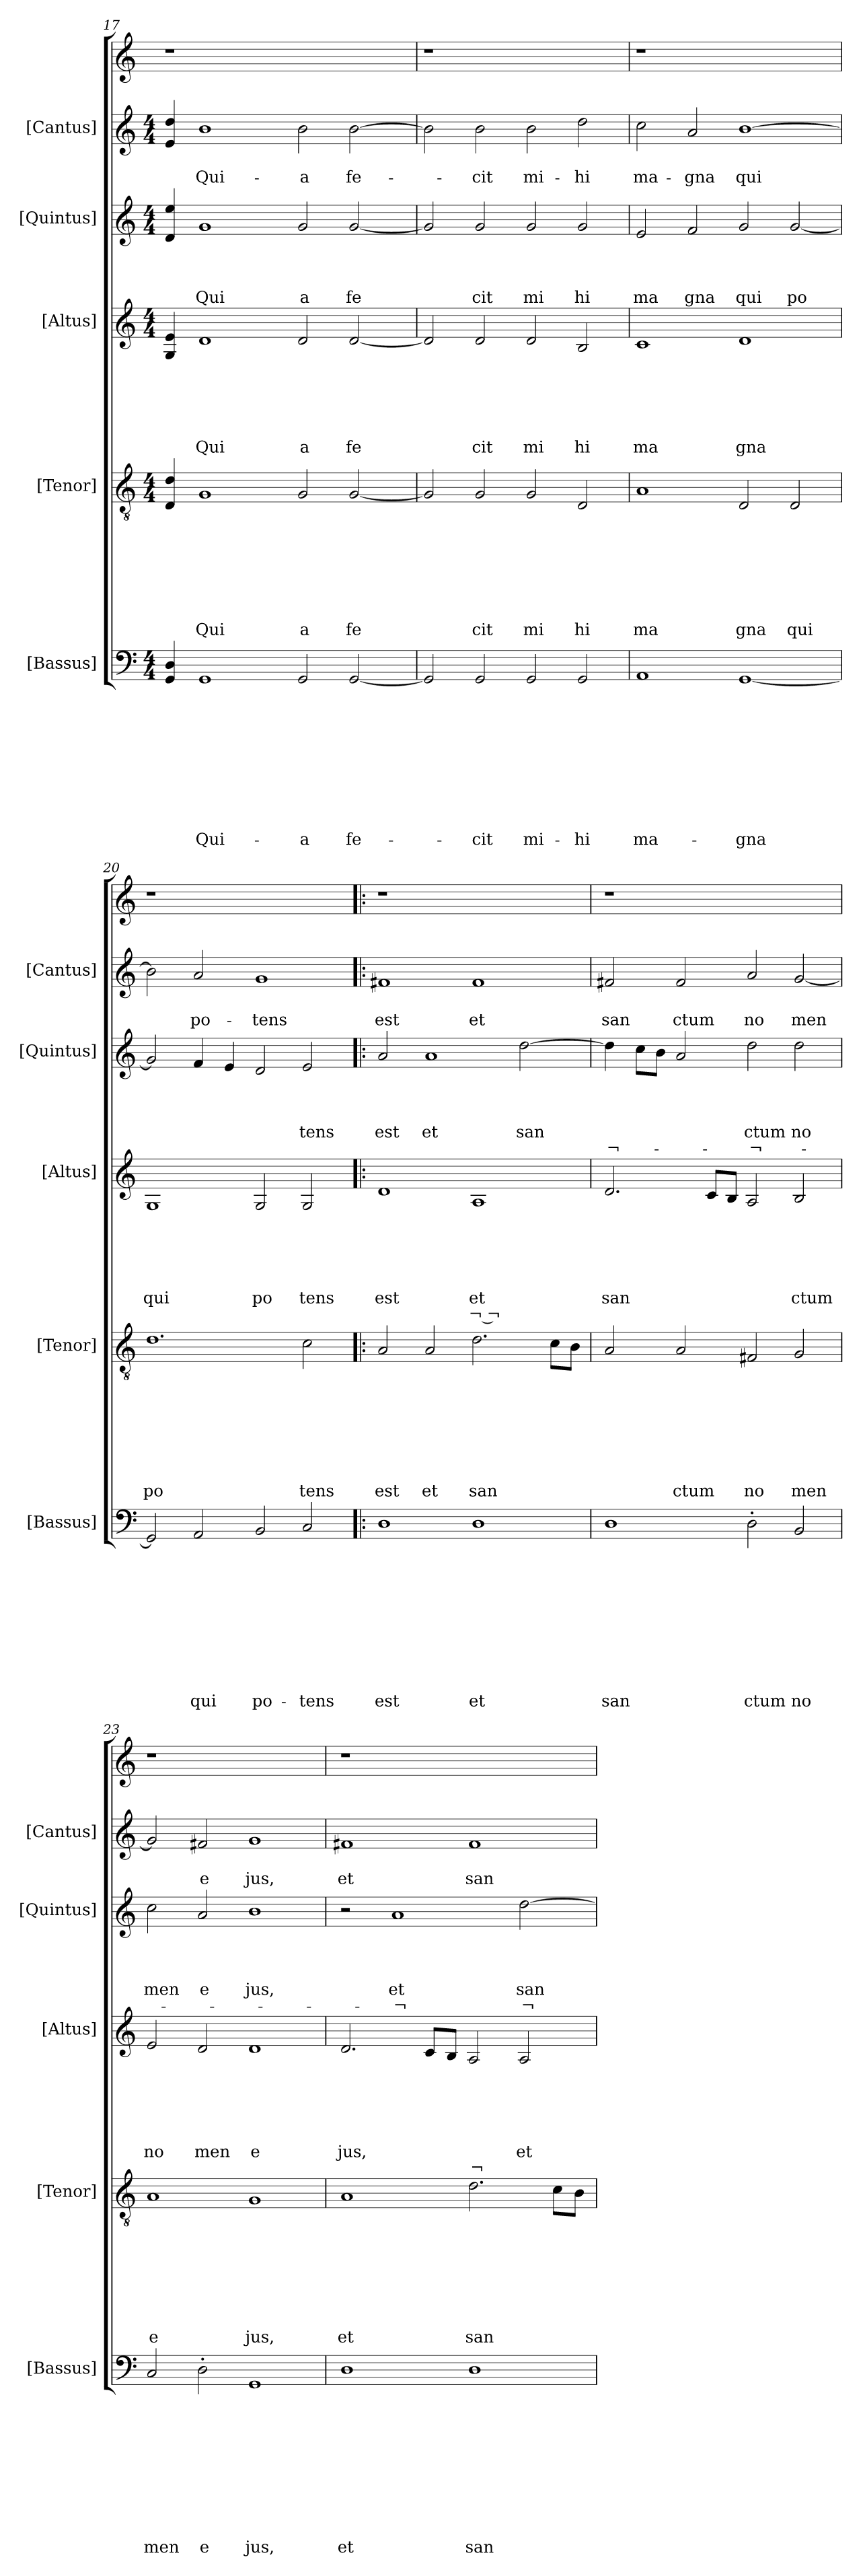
**kern	**text	**text	**text	**text	**text	**text	**text	**text	**text	**text	**kern	**text	**text	**text	**text	**text	**text	**text	**text	**kern	**text	**text	**text	**text	**text	**text	**text	**kern	**text	**text	**text	**text	**text	**kern	**text	**text	**kern
*part6	*part6	*part6	*part6	*part6	*part6	*part6	*part6	*part6	*part6	*part6	*part5	*part5	*part5	*part5	*part5	*part5	*part5	*part5	*part5	*part4	*part4	*part4	*part4	*part4	*part4	*part4	*part4	*part3	*part3	*part3	*part3	*part3	*part3	*part2	*part2	*part2	*part1
*staff6	*staff6	*staff6	*staff6	*staff6	*staff6	*staff6	*staff6	*staff6	*staff6	*staff6	*staff5	*staff5	*staff5	*staff5	*staff5	*staff5	*staff5	*staff5	*staff5	*staff4	*staff4	*staff4	*staff4	*staff4	*staff4	*staff4	*staff4	*staff3	*staff3	*staff3	*staff3	*staff3	*staff3	*staff2	*staff2	*staff2	*staff1
*I"[Bassus]	*	*	*	*	*	*	*	*	*	*	*I"[Tenor]	*	*	*	*	*	*	*	*	*I"[Altus]	*	*	*	*	*	*	*	*I"[Quintus]	*	*	*	*	*	*I"[Cantus]	*	*	*
*I'[Bassus]	*	*	*	*	*	*	*	*	*	*	*I'[Tenor]	*	*	*	*	*	*	*	*	*I'[Altus]	*	*	*	*	*	*	*	*I'[Quintus]	*	*	*	*	*	*I'[Cantus]	*	*	*
!!LO:LB:g=z
*clefF4	*	*	*	*	*	*	*	*	*	*	*clefGv2	*	*	*	*	*	*	*	*	*clefG2	*	*	*	*	*	*	*	*clefG2	*	*	*	*	*	*clefG2	*	*	*clefG2
*k[]	*	*	*	*	*	*	*	*	*	*	*k[]	*	*	*	*	*	*	*	*	*k[]	*	*	*	*	*	*	*	*k[]	*	*	*	*	*	*k[]	*	*	*k[]
*C:	*	*	*	*	*	*	*	*	*	*	*C:	*	*	*	*	*	*	*	*	*C:	*	*	*	*	*	*	*	*C:	*	*	*	*	*	*C:	*	*	*C:
*M4/4	*	*	*	*	*	*	*	*	*	*	*M4/4	*	*	*	*	*	*	*	*	*M4/4	*	*	*	*	*	*	*	*M4/4	*	*	*	*	*	*M4/4	*	*	*
=17	=17	=17	=17	=17	=17	=17	=17	=17	=17	=17	=17	=17	=17	=17	=17	=17	=17	=17	=17	=17	=17	=17	=17	=17	=17	=17	=17	=17	=17	=17	=17	=17	=17	=17	=17	=17	=17
4GG/ 4D/	.	.	.	.	.	.	.	.	.	.	4D/ 4d/	.	.	.	.	.	.	.	.	4G/ 4e/	.	.	.	.	.	.	.	4d/ 4ee/	.	.	.	.	.	4e/ 4dd/	.	.	1r
!	!	!	!	!	!	!	!	!	!	!LO:LY:b	!	!	!	!	!	!	!	!	!LO:LY:b	!	!	!	!	!	!	!LO:LY:b	!	!	!	!	!	!LO:LY:b	!	!	!	!LO:LY:b	!
1GG	.	.	.	.	.	.	.	.	.	Qui-	1G	.	.	.	.	.	.	.	Qui	1d	.	.	.	.	.	-Qui	.	1g	.	.	.	Qui	.	1b	.	-Qui-	.
.	.	.	.	.	.	.	.	.	.	.	.	.	.	.	.	.	.	.	.	.	.	.	.	.	.	.	.	.	.	.	.	.	.	.	.	.	1ryy
!	!	!	!	!	!	!	!	!	!	!LO:LY:b	!	!	!	!	!	!	!	!	!LO:LY:b	!	!	!	!	!	!	!LO:LY:b	!	!	!	!	!	!LO:LY:b	!	!	!	!LO:LY:b	!
2GG/	.	.	.	.	.	.	.	.	.	-a	2G/	.	.	.	.	.	.	.	a	2d/	.	.	.	.	.	a	.	2g/	.	.	.	a	.	2b\	.	-a	.
!	!	!	!	!	!	!	!	!	!	!LO:LY:b	!	!	!	!	!	!	!	!	!LO:LY:b	!	!	!	!	!	!	!LO:LY:b	!	!	!	!	!	!LO:LY:b	!	!	!	!LO:LY:b	!
[<2GG/	.	.	.	.	.	.	.	.	.	fe-	[<2G/	.	.	.	.	.	.	.	fe	[<2d/	.	.	.	.	.	fe	.	[<2g/	.	.	.	fe	.	[>2b\	.	fe-	.
.	.	.	.	.	.	.	.	.	.	.	.	.	.	.	.	.	.	.	.	.	.	.	.	.	.	.	.	.	.	.	.	.	.	.	.	.	4ryy
=18	=18	=18	=18	=18	=18	=18	=18	=18	=18	=18	=18	=18	=18	=18	=18	=18	=18	=18	=18	=18	=18	=18	=18	=18	=18	=18	=18	=18	=18	=18	=18	=18	=18	=18	=18	=18	=18
2GG/]	.	.	.	.	.	.	.	.	.	.	2G/]	.	.	.	.	.	.	.	.	2d/]	.	.	.	.	.	.	.	2g/]	.	.	.	.	.	2b\]	.	.	1r
!	!	!	!	!	!	!	!	!	!	!LO:LY:b	!	!	!	!	!	!	!	!	!LO:LY:b	!	!	!	!	!	!	!LO:LY:b	!	!	!	!	!	!LO:LY:b	!	!	!	!LO:LY:b	!
2GG/	.	.	.	.	.	.	.	.	.	-cit	2G/	.	.	.	.	.	.	.	cit	2d/	.	.	.	.	.	cit	.	2g/	.	.	.	cit	.	2b\	.	-cit	.
!	!	!	!	!	!	!	!	!	!	!LO:LY:b	!	!	!	!	!	!	!	!	!LO:LY:b	!	!	!	!	!	!	!LO:LY:b	!	!	!	!	!	!LO:LY:b	!	!	!	!LO:LY:b	!
2GG/	.	.	.	.	.	.	.	.	.	mi-	2G/	.	.	.	.	.	.	.	mi	2d/	.	.	.	.	.	mi	.	2g/	.	.	.	mi	.	2b\	.	mi-	1ryy
!	!	!	!	!	!	!	!	!	!	!LO:LY:b	!	!	!	!	!	!	!	!	!LO:LY:b	!	!	!	!	!	!	!LO:LY:b	!	!	!	!	!	!LO:LY:b	!	!	!	!LO:LY:b	!
2GG/	.	.	.	.	.	.	.	.	.	-hi	2D/	.	.	.	.	.	.	.	hi	2B/	.	.	.	.	.	hi	.	2g/	.	.	.	hi	.	2dd\	.	-hi	.
=19	=19	=19	=19	=19	=19	=19	=19	=19	=19	=19	=19	=19	=19	=19	=19	=19	=19	=19	=19	=19	=19	=19	=19	=19	=19	=19	=19	=19	=19	=19	=19	=19	=19	=19	=19	=19	=19
!	!	!	!	!	!	!	!	!	!	!LO:LY:b	!	!	!	!	!	!	!	!	!LO:LY:b	!	!	!	!	!	!	!LO:LY:b	!	!	!	!	!	!LO:LY:b	!	!	!	!LO:LY:b	!
1AA	.	.	.	.	.	.	.	.	.	ma-	1A	.	.	.	.	.	.	.	ma	1c	.	.	.	.	.	ma	.	2e/	.	.	.	ma	.	2cc\	.	ma-	1r
!	!	!	!	!	!	!	!	!	!	!	!	!	!	!	!	!	!	!	!	!	!	!	!	!	!	!	!	!	!	!	!	!LO:LY:b	!	!	!	!LO:LY:b	!
.	.	.	.	.	.	.	.	.	.	.	.	.	.	.	.	.	.	.	.	.	.	.	.	.	.	.	.	2f/	.	.	.	gna	.	2a/	.	-gna	.
!	!	!	!	!	!	!	!	!	!	!LO:LY:b	!	!	!	!	!	!	!	!	!LO:LY:b	!	!	!	!	!	!	!LO:LY:b	!	!	!	!	!	!LO:LY:b	!	!	!	!LO:LY:b	!
[<1GG	.	.	.	.	.	.	.	.	.	-gna	2D/	.	.	.	.	.	.	.	gna	1d	.	.	.	.	.	gna	.	2g/	.	.	.	qui	.	[>1b	.	qui	1ryy
!	!	!	!	!	!	!	!	!	!	!	!	!	!	!	!	!	!	!	!LO:LY:b	!	!	!	!	!	!	!	!	!	!	!	!	!LO:LY:b	!	!	!	!	!
.	.	.	.	.	.	.	.	.	.	.	2D/	.	.	.	.	.	.	.	qui	.	.	.	.	.	.	.	.	[<2g/	.	.	.	po	.	.	.	.	.
=20	=20	=20	=20	=20	=20	=20	=20	=20	=20	=20	=20	=20	=20	=20	=20	=20	=20	=20	=20	=20	=20	=20	=20	=20	=20	=20	=20	=20	=20	=20	=20	=20	=20	=20	=20	=20	=20
!	!	!	!	!	!	!	!	!	!	!	!	!	!	!	!	!	!	!	!LO:LY:b	!	!	!	!	!	!	!LO:LY:b	!	!	!	!	!	!	!	!	!	!	!
2GG/]	.	.	.	.	.	.	.	.	.	.	1.d	.	.	.	.	.	.	.	po	1G	.	.	.	.	.	qui	.	2g/]	.	.	.	.	.	2b\]	.	.	1r
!	!	!	!	!	!	!	!	!	!	!LO:LY:b	!	!	!	!	!	!	!	!	!	!	!	!	!	!	!	!	!	!	!	!	!	!	!	!	!	!LO:LY:b	!
2AA/	.	.	.	.	.	.	.	.	.	qui	.	.	.	.	.	.	.	.	.	.	.	.	.	.	.	.	.	4f/	.	.	.	.	.	2a/	.	po-	.
.	.	.	.	.	.	.	.	.	.	.	.	.	.	.	.	.	.	.	.	.	.	.	.	.	.	.	.	4e/	.	.	.	.	.	.	.	.	.
!	!	!	!	!	!	!	!	!	!	!LO:LY:b	!	!	!	!	!	!	!	!	!	!	!	!	!	!	!	!LO:LY:b	!	!	!	!	!	!	!	!	!	!LO:LY:b	!
2BB/	.	.	.	.	.	.	.	.	.	po-	.	.	.	.	.	.	.	.	.	2G/	.	.	.	.	.	po	.	2d/	.	.	.	.	.	1g	.	-tens	1ryy
!	!	!	!	!	!	!	!	!	!	!LO:LY:b	!	!	!	!	!	!	!	!	!LO:LY:b	!	!	!	!	!	!	!LO:LY:b	!	!	!	!	!	!LO:LY:b	!	!	!	!	!
2C/	.	.	.	.	.	.	.	.	.	-tens	2c\	.	.	.	.	.	.	.	tens	2G/	.	.	.	.	.	tens	.	2e/	.	.	.	tens	.	.	.	.	.
=21!|:	=21!|:	=21!|:	=21!|:	=21!|:	=21!|:	=21!|:	=21!|:	=21!|:	=21!|:	=21!|:	=21!|:	=21!|:	=21!|:	=21!|:	=21!|:	=21!|:	=21!|:	=21!|:	=21!|:	=21!|:	=21!|:	=21!|:	=21!|:	=21!|:	=21!|:	=21!|:	=21!|:	=21!|:	=21!|:	=21!|:	=21!|:	=21!|:	=21!|:	=21!|:	=21!|:	=21!|:	=21!|:
!	!	!	!	!	!	!	!	!	!	!LO:LY:b	!	!	!	!	!	!	!	!	!LO:LY:b	!	!	!	!	!	!	!LO:LY:b	!	!	!	!	!	!LO:LY:b	!	!	!	!LO:LY:b	!
1D	.	.	.	.	.	.	.	.	.	est	2A/	.	.	.	.	.	.	.	est	1d	.	.	.	.	.	est	.	2a/	.	.	.	est	.	1f#X	.	est	1r
!	!	!	!	!	!	!	!	!	!	!	!	!	!	!	!	!	!	!	!LO:LY:b	!	!	!	!	!	!	!	!	!	!	!	!	!LO:LY:b	!	!	!	!	!
.	.	.	.	.	.	.	.	.	.	.	2A/	.	.	.	.	.	.	.	et	.	.	.	.	.	.	.	.	1a	.	.	.	et	.	.	.	.	.
!	!	!	!	!	!	!	!	!	!	!LO:LY:b	!	!	!	!	!	!	!	!	!LO:LY:b	!	!	!	!	!	!	!LO:LY:b	!LO:LY:b	!	!	!	!	!	!	!	!	!LO:LY:b	!
1D	.	.	.	.	.	.	.	.	.	et	2.d\	.	.	.	.	.	.	.	san	1A	.	.	.	.	.	et	¬ ¬	.	.	.	.	.	.	1f#	.	et	1ryy
!	!	!	!	!	!	!	!	!	!	!	!	!	!	!	!	!	!	!	!	!	!	!	!	!	!	!	!	!	!	!	!	!LO:LY:b	!	!	!	!	!
.	.	.	.	.	.	.	.	.	.	.	.	.	.	.	.	.	.	.	.	.	.	.	.	.	.	.	.	[<2dd\	.	.	.	san	.	.	.	.	.
.	.	.	.	.	.	.	.	.	.	.	8c\L	.	.	.	.	.	.	.	.	.	.	.	.	.	.	.	.	.	.	.	.	.	.	.	.	.	.
.	.	.	.	.	.	.	.	.	.	.	8B\J	.	.	.	.	.	.	.	.	.	.	.	.	.	.	.	.	.	.	.	.	.	.	.	.	.	.
!!LO:LB:g=z
=22	=22	=22	=22	=22	=22	=22	=22	=22	=22	=22	=22	=22	=22	=22	=22	=22	=22	=22	=22	=22	=22	=22	=22	=22	=22	=22	=22	=22	=22	=22	=22	=22	=22	=22	=22	=22	=22
!	!	!	!	!	!	!	!	!	!	!LO:LY:b	!	!	!	!	!	!	!	!	!	!	!	!	!	!	!	!LO:LY:b	!	!	!	!	!	!	!LO:LY:b	!	!	!LO:LY:b	!
1D	.	.	.	.	.	.	.	.	.	san	2A/	.	.	.	.	.	.	.	.	2.d/	.	.	.	.	.	san	.	4dd\]	.	.	.	.	¬-	2f#X/	.	san	1r
.	.	.	.	.	.	.	.	.	.	.	.	.	.	.	.	.	.	.	.	.	.	.	.	.	.	.	.	8cc\L	.	.	.	.	.	.	.	.	.
.	.	.	.	.	.	.	.	.	.	.	.	.	.	.	.	.	.	.	.	.	.	.	.	.	.	.	.	8b\J	.	.	.	.	.	.	.	.	.
!	!	!	!	!	!	!	!	!	!	!	!	!	!	!	!	!	!	!	!LO:LY:b	!	!	!	!	!	!	!	!	!	!	!	!	!	!	!	!	!LO:LY:b	!
.	.	.	.	.	.	.	.	.	.	.	2A/	.	.	.	.	.	.	.	ctum	.	.	.	.	.	.	.	.	2a/	.	.	.	.	.	2f#/	.	ctum	.
.	.	.	.	.	.	.	.	.	.	.	.	.	.	.	.	.	.	.	.	8c/L	.	.	.	.	.	.	.	.	.	.	.	.	.	.	.	.	.
.	.	.	.	.	.	.	.	.	.	.	.	.	.	.	.	.	.	.	.	8B/J	.	.	.	.	.	.	.	.	.	.	.	.	.	.	.	.	.
!	!	!	!	!	!	!	!	!	!	!LO:LY:b	!	!	!	!	!	!	!	!	!LO:LY:b	!	!	!	!	!	!	!	!	!	!	!	!	!LO:LY:b	!LO:LY:b	!	!	!LO:LY:b	!
2D'>\	.	.	.	.	.	.	.	.	.	ctum	2F#X/	.	.	.	.	.	.	.	no	2A/	.	.	.	.	.	.	.	2dd\	.	.	.	ctum	-¬-	2a/	.	no	1ryy
!	!	!	!	!	!	!	!	!	!	!LO:LY:b	!	!	!	!	!	!	!	!	!LO:LY:b	!	!	!	!	!	!	!LO:LY:b	!	!	!	!	!	!LO:LY:b	!	!	!	!LO:LY:b	!
2BB/	.	.	.	.	.	.	.	.	.	no	2G/	.	.	.	.	.	.	.	men	2B/	.	.	.	.	.	ctum	.	2dd\	.	.	.	no	.	[<2g/	.	men	.
=23	=23	=23	=23	=23	=23	=23	=23	=23	=23	=23	=23	=23	=23	=23	=23	=23	=23	=23	=23	=23	=23	=23	=23	=23	=23	=23	=23	=23	=23	=23	=23	=23	=23	=23	=23	=23	=23
!	!	!	!	!	!	!	!	!	!	!LO:LY:b	!	!	!	!	!	!	!	!	!LO:LY:b	!	!	!	!	!	!	!LO:LY:b	!	!	!	!	!	!LO:LY:b	!	!	!	!	!
2C/	.	.	.	.	.	.	.	.	.	men	1A	.	.	.	.	.	.	.	e	2e/	.	.	.	.	.	no	.	2cc\	.	.	.	men	.	2g/]	.	.	1r
!	!	!	!	!	!	!	!	!	!	!LO:LY:b	!	!	!	!	!	!	!	!	!	!	!	!	!	!	!	!LO:LY:b	!	!	!	!	!	!LO:LY:b	!	!	!	!LO:LY:b	!
2D'>\	.	.	.	.	.	.	.	.	.	e	.	.	.	.	.	.	.	.	.	2d/	.	.	.	.	.	men	.	2a/	.	.	.	e	.	2f#X/	.	e	.
!	!	!	!	!	!	!	!	!	!	!LO:LY:b	!	!	!	!	!	!	!	!	!LO:LY:b	!	!	!	!	!	!	!LO:LY:b	!	!	!	!	!	!LO:LY:b	!	!	!	!LO:LY:b	!
1GG	.	.	.	.	.	.	.	.	.	jus,	1G	.	.	.	.	.	.	.	jus,	1d	.	.	.	.	.	e	.	1b	.	.	.	jus,	.	1g	.	jus,	1ryy
=24	=24	=24	=24	=24	=24	=24	=24	=24	=24	=24	=24	=24	=24	=24	=24	=24	=24	=24	=24	=24	=24	=24	=24	=24	=24	=24	=24	=24	=24	=24	=24	=24	=24	=24	=24	=24	=24
!	!	!	!	!	!	!	!	!	!	!LO:LY:b	!	!	!	!	!	!	!	!	!LO:LY:b	!	!	!	!	!	!	!LO:LY:b	!	!	!	!	!	!	!	!	!	!LO:LY:b	!
1D	.	.	.	.	.	.	.	.	.	et	1A	.	.	.	.	.	.	.	et	2.d/	.	.	.	.	.	jus,	.	2r	.	.	.	.	.	1f#X	.	et	1r
!	!	!	!	!	!	!	!	!	!	!	!	!	!	!	!	!	!	!	!	!	!	!	!	!	!	!	!	!	!	!	!	!LO:LY:b	!LO:LY:b	!	!	!	!
.	.	.	.	.	.	.	.	.	.	.	.	.	.	.	.	.	.	.	.	.	.	.	.	.	.	.	.	1a	.	.	.	et	-¬	.	.	.	.
.	.	.	.	.	.	.	.	.	.	.	.	.	.	.	.	.	.	.	.	8c/L	.	.	.	.	.	.	.	.	.	.	.	.	.	.	.	.	.
.	.	.	.	.	.	.	.	.	.	.	.	.	.	.	.	.	.	.	.	8B/J	.	.	.	.	.	.	.	.	.	.	.	.	.	.	.	.	.
!	!	!	!	!	!	!	!	!	!	!LO:LY:b	!	!	!	!	!	!	!	!	!LO:LY:b	!	!	!	!	!	!	!	!LO:LY:b	!	!	!	!	!	!	!	!	!LO:LY:b	!
1D	.	.	.	.	.	.	.	.	.	san	2.d\	.	.	.	.	.	.	.	san	2A/	.	.	.	.	.	.	¬	.	.	.	.	.	.	1f#	.	san	1ryy
!	!	!	!	!	!	!	!	!	!	!	!	!	!	!	!	!	!	!	!	!	!	!	!	!	!	!LO:LY:b	!	!	!	!	!	!LO:LY:b	!LO:LY:b	!	!	!	!
.	.	.	.	.	.	.	.	.	.	.	.	.	.	.	.	.	.	.	.	2A/	.	.	.	.	.	et	.	[>2dd\	.	.	.	san	¬-	.	.	.	.
.	.	.	.	.	.	.	.	.	.	.	8c\L	.	.	.	.	.	.	.	.	.	.	.	.	.	.	.	.	.	.	.	.	.	.	.	.	.	.
.	.	.	.	.	.	.	.	.	.	.	8B\J	.	.	.	.	.	.	.	.	.	.	.	.	.	.	.	.	.	.	.	.	.	.	.	.	.	.
=	=	=	=	=	=	=	=	=	=	=	=	=	=	=	=	=	=	=	=	=	=	=	=	=	=	=	=	=	=	=	=	=	=	=	=	=	=
*-	*-	*-	*-	*-	*-	*-	*-	*-	*-	*-	*-	*-	*-	*-	*-	*-	*-	*-	*-	*-	*-	*-	*-	*-	*-	*-	*-	*-	*-	*-	*-	*-	*-	*-	*-	*-	*-
